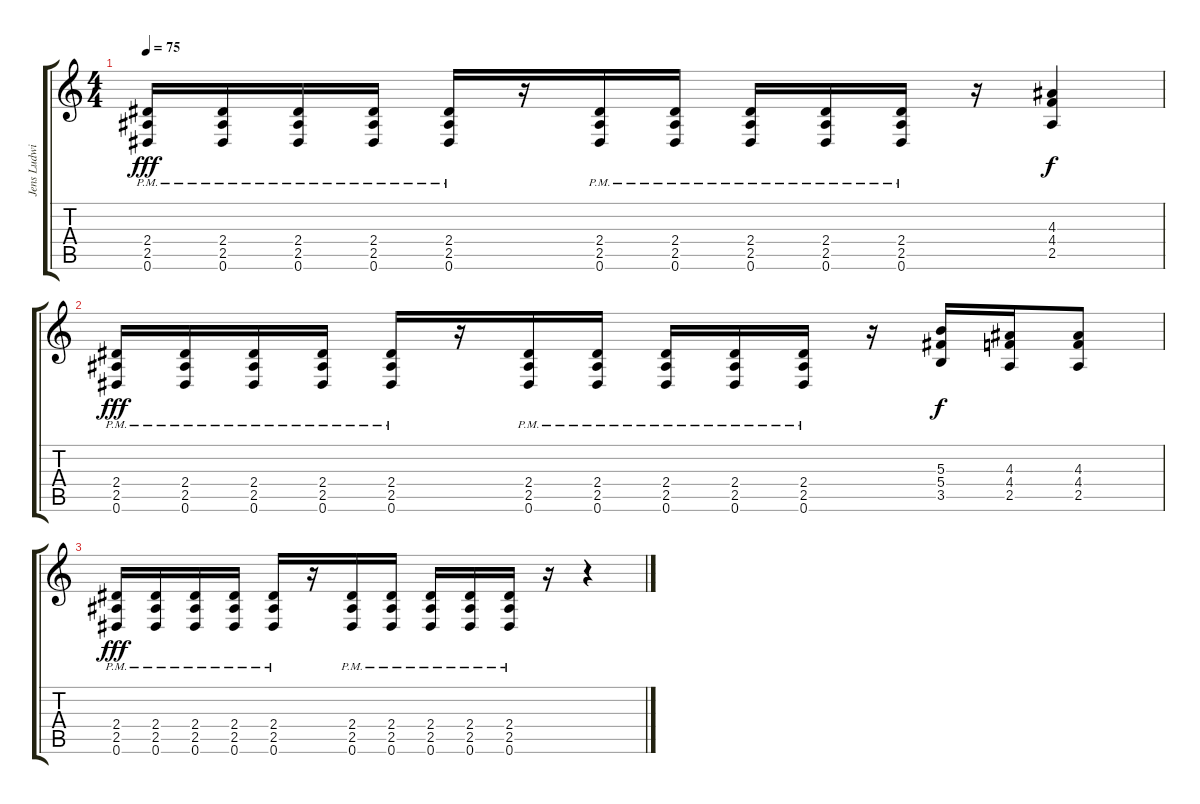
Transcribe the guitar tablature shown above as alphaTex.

\track ("Jens Ludwig" "Jens Ludwi") {instrument distortionguitar}
\staff {score tabs}
\tuning (Eb4 Bb3 Gb3 Db3 Ab2 Eb2) {hide}
\ts (4 4)
\tempo 75
\clef g2
\ks c
(2.4{pm} 2.5{pm} 0.6{pm}).16{dy fff} (2.4{pm} 2.5{pm} 0.6{pm}).16 (2.4{pm} 2.5{pm} 0.6{pm}).16 (2.4{pm} 2.5{pm} 0.6{pm}).16 (2.4{pm} 2.5{pm} 0.6{pm}).16 r.16 (2.4{pm} 2.5{pm} 0.6{pm}).16 (2.4{pm} 2.5{pm} 0.6{pm}).16 (2.4{pm} 2.5{pm} 0.6{pm}).16 (2.4{pm} 2.5{pm} 0.6{pm}).16 (2.4{pm} 2.5{pm} 0.6{pm}).16 r.16 (4.3 4.4 2.5).4{dy f} |
(2.4{pm} 2.5{pm} 0.6{pm}).16{dy fff} (2.4{pm} 2.5{pm} 0.6{pm}).16 (2.4{pm} 2.5{pm} 0.6{pm}).16 (2.4{pm} 2.5{pm} 0.6{pm}).16 (2.4{pm} 2.5{pm} 0.6{pm}).16 r.16 (2.4{pm} 2.5{pm} 0.6{pm}).16 (2.4{pm} 2.5{pm} 0.6{pm}).16 (2.4{pm} 2.5{pm} 0.6{pm}).16 (2.4{pm} 2.5{pm} 0.6{pm}).16 (2.4{pm} 2.5{pm} 0.6{pm}).16 r.16 (5.3 5.4 3.5).16{dy f} (4.3 4.4 2.5).16 (4.3 4.4 2.5).8 |
(2.4{pm} 2.5{pm} 0.6{pm}).16{dy fff} (2.4{pm} 2.5{pm} 0.6{pm}).16 (2.4{pm} 2.5{pm} 0.6{pm}).16 (2.4{pm} 2.5{pm} 0.6{pm}).16 (2.4{pm} 2.5{pm} 0.6{pm}).16 r.16 (2.4{pm} 2.5{pm} 0.6{pm}).16 (2.4{pm} 2.5{pm} 0.6{pm}).16 (2.4{pm} 2.5{pm} 0.6{pm}).16 (2.4{pm} 2.5{pm} 0.6{pm}).16 (2.4{pm} 2.5{pm} 0.6{pm}).16 r.16 r.4
